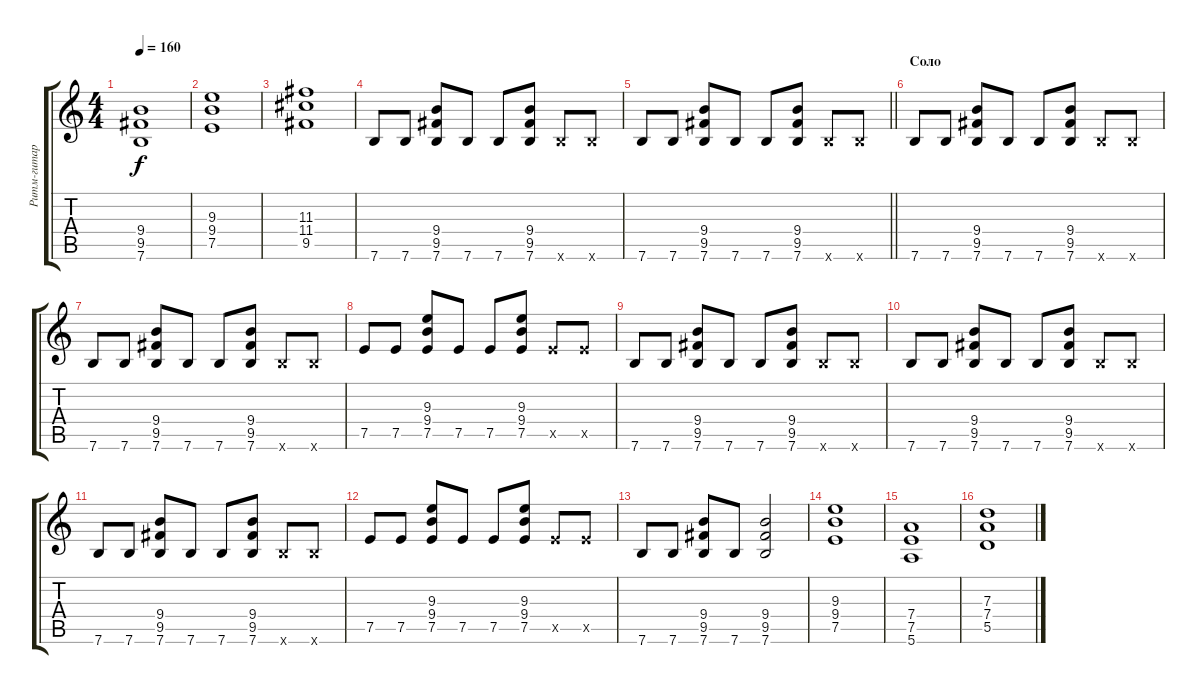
\track ("Ритм-гитара 1" "Ритм-гитар") {instrument overdrivenguitar}
\staff {score tabs}
\tuning (E4 B3 G3 D3 A2 E2) {hide}
\ts (4 4)
\tempo 160
\clef g2
\ks c
(9.4 9.5 7.6).1{dy f} |
(9.3 9.4 7.5).1 |
(11.3 11.4 9.5).1 |
7.6.8 7.6.8 (9.4 9.5 7.6).8 7.6.8 7.6.8 (9.4 9.5 7.6).8 7.6{x}.8 7.6{x}.8 |
\barLineRight lightlight
7.6.8 7.6.8 (9.4 9.5 7.6).8 7.6.8 7.6.8 (9.4 9.5 7.6).8 7.6{x}.8 7.6{x}.8 |
\section ("" "Соло")
7.6.8 7.6.8 (9.4 9.5 7.6).8 7.6.8 7.6.8 (9.4 9.5 7.6).8 7.6{x}.8 7.6{x}.8 |
7.6.8 7.6.8 (9.4 9.5 7.6).8 7.6.8 7.6.8 (9.4 9.5 7.6).8 7.6{x}.8 7.6{x}.8 |
7.5.8 7.5.8 (9.3 9.4 7.5).8 7.5.8 7.5.8 (9.3 9.4 7.5).8 7.5{x}.8 7.5{x}.8 |
7.6.8 7.6.8 (9.4 9.5 7.6).8 7.6.8 7.6.8 (9.4 9.5 7.6).8 7.6{x}.8 7.6{x}.8 |
7.6.8 7.6.8 (9.4 9.5 7.6).8 7.6.8 7.6.8 (9.4 9.5 7.6).8 7.6{x}.8 7.6{x}.8 |
7.6.8 7.6.8 (9.4 9.5 7.6).8 7.6.8 7.6.8 (9.4 9.5 7.6).8 7.6{x}.8 7.6{x}.8 |
7.5.8 7.5.8 (9.3 9.4 7.5).8 7.5.8 7.5.8 (9.3 9.4 7.5).8 7.5{x}.8 7.5{x}.8 |
7.6.8 7.6.8 (9.4 9.5 7.6).8 7.6.8 (9.4 9.5 7.6).2 |
(9.3 9.4 7.5).1 |
(7.4 7.5 5.6).1 |
(7.3 7.4 5.5).1
